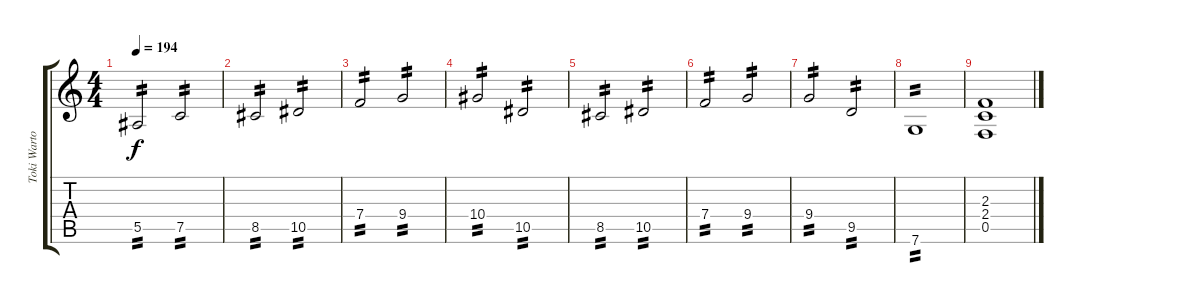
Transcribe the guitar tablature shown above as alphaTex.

\track ("Toki Wartooth (Lead Guitar 2)" "Toki Warto") {instrument distortionguitar}
\staff {score tabs}
\tuning (C4 G3 Eb3 Bb2 F2 C2) {hide}
\ts (4 4)
\tempo 194
\clef g2
\ks c
5.5.2{tp 2 dy f} 7.5.2{tp 2} |
8.5.2{tp 2} 10.5.2{tp 2} |
7.4.2{tp 2} 9.4.2{tp 2} |
10.4.2{tp 2} 10.5.2{tp 2} |
8.5.2{tp 2} 10.5.2{tp 2} |
7.4.2{tp 2} 9.4.2{tp 2} |
9.4.2{tp 2} 9.5.2{tp 2} |
7.6.1{tp 2} |
(2.3 2.4 0.5).1
